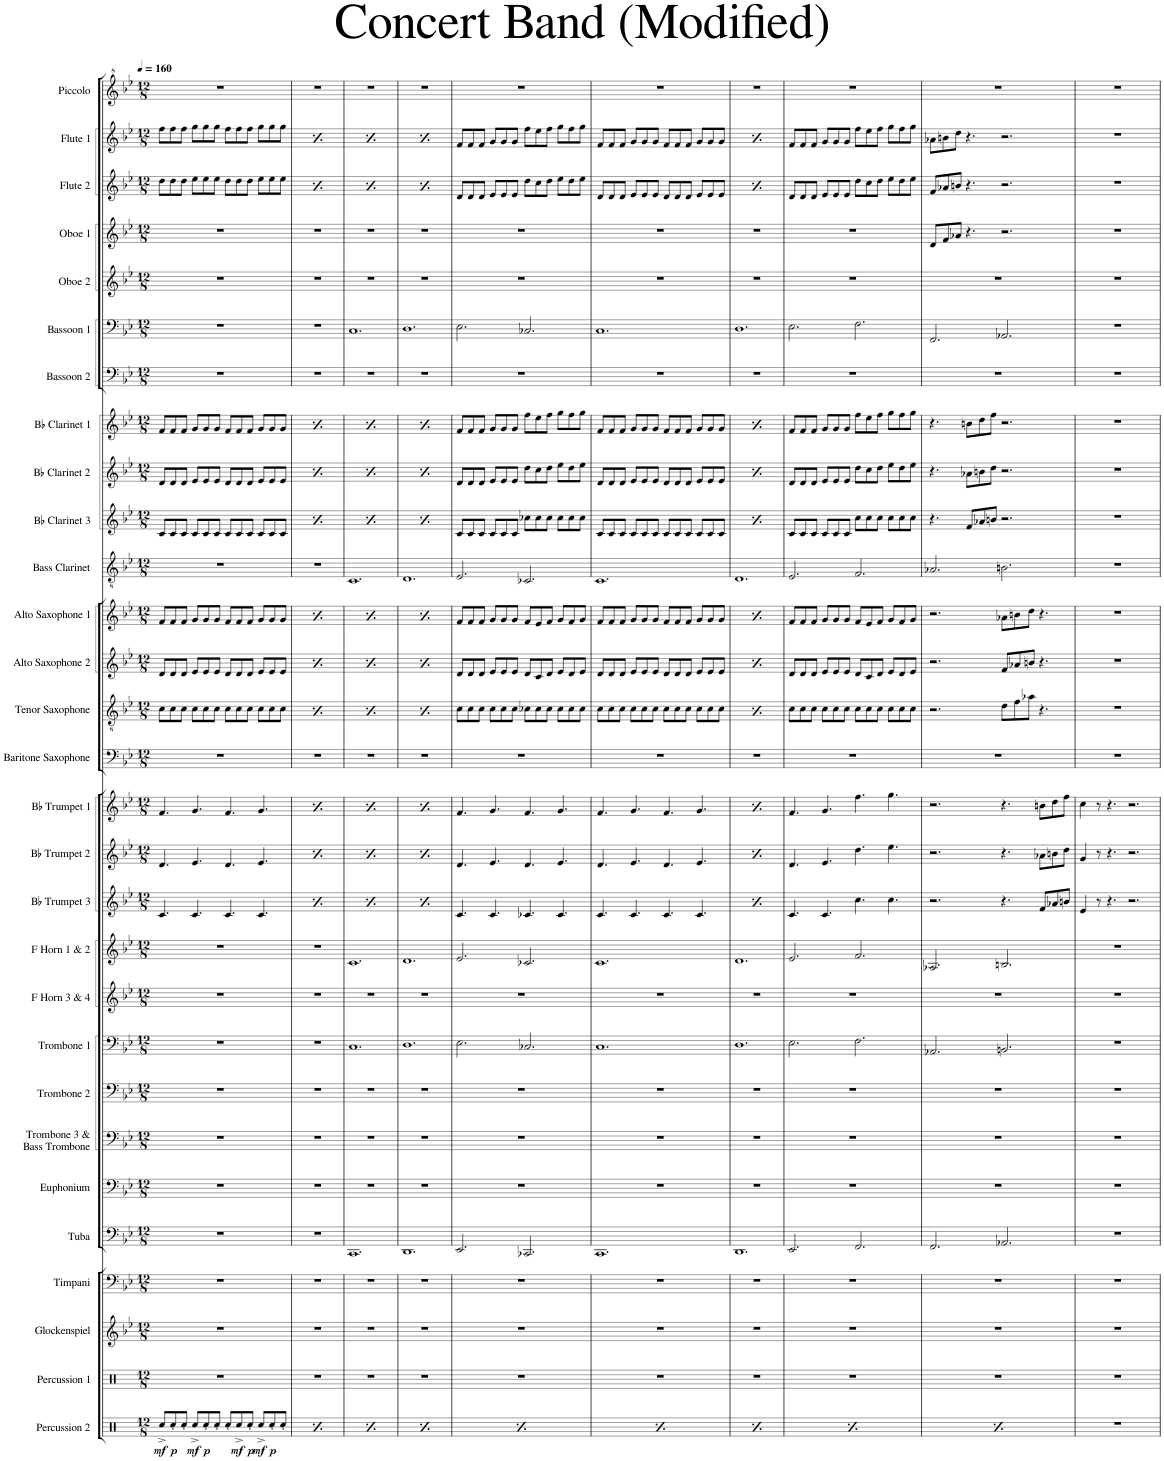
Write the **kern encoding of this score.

**kern	**dynam	**kern	**kern	**kern	**kern	**kern	**kern	**kern	**kern	**kern	**kern	**kern	**kern	**kern	**kern	**kern	**kern	**kern	**kern	**kern	**kern	**kern	**kern	**kern	**kern	**kern	**kern	**kern	**kern
*part29	*part29	*part28	*part27	*part26	*part25	*part24	*part23	*part22	*part21	*part20	*part19	*part18	*part17	*part16	*part15	*part14	*part13	*part12	*part11	*part10	*part9	*part8	*part7	*part6	*part5	*part4	*part3	*part2	*part1
*staff29	*staff29	*staff28	*staff27	*staff26	*staff25	*staff24	*staff23	*staff22	*staff21	*staff20	*staff19	*staff18	*staff17	*staff16	*staff15	*staff14	*staff13	*staff12	*staff11	*staff10	*staff9	*staff8	*staff7	*staff6	*staff5	*staff4	*staff3	*staff2	*staff1
*I"Percussion 2	*	*I"Percussion 1	*I"Glockenspiel	*I"Timpani	*I"Tuba	*I"Euphonium	*I"Trombone 3 &amp; Bass Trombone	*I"Trombone 2	*I"Trombone 1	*I"F Horn 3 &amp; 4	*I"F Horn 1 &amp; 2	*I"Bb Trumpet 3	*I"Bb Trumpet 2	*I"Bb Trumpet 1	*I"Baritone Saxophone	*I"Tenor Saxophone	*I"Alto Saxophone 2	*I"Alto Saxophone 1	*I"Bass Clarinet	*I"Bb Clarinet 3	*I"Bb Clarinet 2	*I"Bb Clarinet 1	*I"Bassoon 2	*I"Bassoon 1	*I"Oboe 2	*I"Oboe 1	*I"Flute 2	*I"Flute 1	*I"Piccolo
*I'Perc. 2	*	*I'Perc. 1	*I'Glk.	*I'Timp.	*I'Tba.	*I'Euph.	*I'Tbn. 3 B. Tbn.	*I'Tbn. 2	*I'Tbn. 1	*I'F Hn. 3 4	*I'F Hn. 1 2	*I'Bb Tpt. 3	*I'Bb Tpt. 2	*I'Bb Tpt. 1	*I'Bar. Sax.	*I'T. Sax.	*I'A. Sax. 2	*I'A. Sax. 1	*I'B. Cl.	*I'Bb Cl. 3	*I'Bb Cl. 2	*I'Bb Cl. 1	*I'Bsn. 2	*I'Bsn. 1	*I'Ob. 2	*I'Ob. 1	*I'Fl. 2	*I'Fl. 1	*I'Picc.
*clefX	*	*clefX	*clefG2	*clefF4	*clefF4	*clefF4	*clefF4	*clefF4	*clefF4	*clefG2	*clefG2	*clefG2	*clefG2	*clefG2	*clefF4	*clefGv2	*clefG2	*clefG2	*clefGv2	*clefG2	*clefG2	*clefG2	*clefF4	*clefF4	*clefG2	*clefG2	*clefG2	*clefG2	*clefG^2
*	*	*	*	*	*	*	*	*	*	*ITrd4c7	*ITrd4c7	*ITrd1c2	*ITrd1c2	*ITrd1c2	*ITrd12c21	*ITrd8c14	*ITrd5c9	*ITrd5c9	*ITrd8c14	*ITrd1c2	*ITrd1c2	*ITrd1c2	*	*	*	*	*	*	*ITrd-7c-12
*k[]	*	*k[]	*k[b-e-]	*k[b-e-]	*k[b-e-]	*k[b-e-]	*k[b-e-]	*k[b-e-]	*k[b-e-]	*k[b-e-]	*k[b-e-]	*k[b-e-]	*k[b-e-]	*k[b-e-]	*k[b-e-]	*k[b-e-]	*k[b-e-]	*k[b-e-]	*k[b-e-]	*k[b-e-]	*k[b-e-]	*k[b-e-]	*k[b-e-]	*k[b-e-]	*k[b-e-]	*k[b-e-]	*k[b-e-]	*k[b-e-]	*k[b-e-]
*M12/8	*	*M12/8	*M12/8	*M12/8	*M12/8	*M12/8	*M12/8	*M12/8	*M12/8	*M12/8	*M12/8	*M12/8	*M12/8	*M12/8	*M12/8	*M12/8	*M12/8	*M12/8	*M12/8	*M12/8	*M12/8	*M12/8	*M12/8	*M12/8	*M12/8	*M12/8	*M12/8	*M12/8	*M12/8
*MM160	*	*MM160	*MM160	*MM160	*MM160	*MM160	*MM160	*MM160	*MM160	*MM160	*MM160	*MM160	*MM160	*MM160	*MM160	*MM160	*MM160	*MM160	*MM160	*MM160	*MM160	*MM160	*MM160	*MM160	*MM160	*MM160	*MM160	*MM160	*MM160
=1	=1	=1	=1	=1	=1	=1	=1	=1	=1	=1	=1	=1	=1	=1	=1	=1	=1	=1	=1	=1	=1	=1	=1	=1	=1	=1	=1	=1	=1
!	!LO:DY:b	!	!	!	!	!	!	!	!	!	!	!	!	!	!	!	!	!	!	!	!	!	!	!	!	!	!	!	!
8Rcc^/L	mf	1.r	1.r	1.r	1.r	1.r	1.r	1.r	1.r	1.r	1.r	4.c/	4.d/	4.f/	1.r	8c\L	8d/L	8f/L	1.r	8c/L	8d/L	8f/L	1.r	1.r	1.r	1.r	8dd\L	8ff\L	1.r
!	!LO:DY:b	!	!	!	!	!	!	!	!	!	!	!	!	!	!	!	!	!	!	!	!	!	!	!	!	!	!	!	!
8Rcc'/	p	.	.	.	.	.	.	.	.	.	.	.	.	.	.	8c\	8d/	8f/	.	8c/	8d/	8f/	.	.	.	.	8dd\	8ff\	.
8Rcc'/J	.	.	.	.	.	.	.	.	.	.	.	.	.	.	.	8c\J	8d/J	8f/J	.	8c/J	8d/J	8f/J	.	.	.	.	8dd\J	8ff\J	.
!	!LO:DY:b	!	!	!	!	!	!	!	!	!	!	!	!	!	!	!	!	!	!	!	!	!	!	!	!	!	!	!	!
8Rcc^/L	mf	.	.	.	.	.	.	.	.	.	.	4.c/	4.e-/	4.g/	.	8c\L	8e-/L	8g/L	.	8c/L	8e-/L	8g/L	.	.	.	.	8ee-\L	8gg\L	.
!	!LO:DY:b	!	!	!	!	!	!	!	!	!	!	!	!	!	!	!	!	!	!	!	!	!	!	!	!	!	!	!	!
8Rcc'/	p	.	.	.	.	.	.	.	.	.	.	.	.	.	.	8c\	8e-/	8g/	.	8c/	8e-/	8g/	.	.	.	.	8ee-\	8gg\	.
8Rcc'/J	.	.	.	.	.	.	.	.	.	.	.	.	.	.	.	8c\J	8e-/J	8g/J	.	8c/J	8e-/J	8g/J	.	.	.	.	8ee-\J	8gg\J	.
8Rcc'/L	.	.	.	.	.	.	.	.	.	.	.	4.c/	4.d/	4.f/	.	8c\L	8d/L	8f/L	.	8c/L	8d/L	8f/L	.	.	.	.	8dd\L	8ff\L	.
!	!LO:DY:b	!	!	!	!	!	!	!	!	!	!	!	!	!	!	!	!	!	!	!	!	!	!	!	!	!	!	!	!
8Rcc^/	mf	.	.	.	.	.	.	.	.	.	.	.	.	.	.	8c\	8d/	8f/	.	8c/	8d/	8f/	.	.	.	.	8dd\	8ff\	.
!	!LO:DY:b	!	!	!	!	!	!	!	!	!	!	!	!	!	!	!	!	!	!	!	!	!	!	!	!	!	!	!	!
8Rcc'/J	p	.	.	.	.	.	.	.	.	.	.	.	.	.	.	8c\J	8d/J	8f/J	.	8c/J	8d/J	8f/J	.	.	.	.	8dd\J	8ff\J	.
!	!LO:DY:b	!	!	!	!	!	!	!	!	!	!	!	!	!	!	!	!	!	!	!	!	!	!	!	!	!	!	!	!
8Rcc^/L	mf	.	.	.	.	.	.	.	.	.	.	4.c/	4.e-/	4.g/	.	8c\L	8e-/L	8g/L	.	8c/L	8e-/L	8g/L	.	.	.	.	8ee-\L	8gg\L	.
!	!LO:DY:b	!	!	!	!	!	!	!	!	!	!	!	!	!	!	!	!	!	!	!	!	!	!	!	!	!	!	!	!
8Rcc'/	p	.	.	.	.	.	.	.	.	.	.	.	.	.	.	8c\	8e-/	8g/	.	8c/	8e-/	8g/	.	.	.	.	8ee-\	8gg\	.
8Rcc'/J	.	.	.	.	.	.	.	.	.	.	.	.	.	.	.	8c\J	8e-/J	8g/J	.	8c/J	8e-/J	8g/J	.	.	.	.	8ee-\J	8gg\J	.
=2	=2	=2	=2	=2	=2	=2	=2	=2	=2	=2	=2	=2	=2	=2	=2	=2	=2	=2	=2	=2	=2	=2	=2	=2	=2	=2	=2	=2	=2
!	!LO:DY:b	!	!	!	!	!	!	!	!	!	!	!	!	!	!	!	!	!	!	!	!	!	!	!	!	!	!	!	!
8Rcc^/L	mf	1.r	1.r	1.r	1.r	1.r	1.r	1.r	1.r	1.r	1.r	4.c/	4.d/	4.f/	1.r	8c\L	8d/L	8f/L	1.r	8c/L	8d/L	8f/L	1.r	1.r	1.r	1.r	8dd\L	8ff\L	1.r
!	!LO:DY:b	!	!	!	!	!	!	!	!	!	!	!	!	!	!	!	!	!	!	!	!	!	!	!	!	!	!	!	!
8Rcc'/	p	.	.	.	.	.	.	.	.	.	.	.	.	.	.	8c\	8d/	8f/	.	8c/	8d/	8f/	.	.	.	.	8dd\	8ff\	.
8Rcc'/J	.	.	.	.	.	.	.	.	.	.	.	.	.	.	.	8c\J	8d/J	8f/J	.	8c/J	8d/J	8f/J	.	.	.	.	8dd\J	8ff\J	.
!	!LO:DY:b	!	!	!	!	!	!	!	!	!	!	!	!	!	!	!	!	!	!	!	!	!	!	!	!	!	!	!	!
8Rcc^/L	mf	.	.	.	.	.	.	.	.	.	.	4.c/	4.e-/	4.g/	.	8c\L	8e-/L	8g/L	.	8c/L	8e-/L	8g/L	.	.	.	.	8ee-\L	8gg\L	.
!	!LO:DY:b	!	!	!	!	!	!	!	!	!	!	!	!	!	!	!	!	!	!	!	!	!	!	!	!	!	!	!	!
8Rcc'/	p	.	.	.	.	.	.	.	.	.	.	.	.	.	.	8c\	8e-/	8g/	.	8c/	8e-/	8g/	.	.	.	.	8ee-\	8gg\	.
8Rcc'/J	.	.	.	.	.	.	.	.	.	.	.	.	.	.	.	8c\J	8e-/J	8g/J	.	8c/J	8e-/J	8g/J	.	.	.	.	8ee-\J	8gg\J	.
8Rcc'/L	.	.	.	.	.	.	.	.	.	.	.	4.c/	4.d/	4.f/	.	8c\L	8d/L	8f/L	.	8c/L	8d/L	8f/L	.	.	.	.	8dd\L	8ff\L	.
!	!LO:DY:b	!	!	!	!	!	!	!	!	!	!	!	!	!	!	!	!	!	!	!	!	!	!	!	!	!	!	!	!
8Rcc^/	mf	.	.	.	.	.	.	.	.	.	.	.	.	.	.	8c\	8d/	8f/	.	8c/	8d/	8f/	.	.	.	.	8dd\	8ff\	.
!	!LO:DY:b	!	!	!	!	!	!	!	!	!	!	!	!	!	!	!	!	!	!	!	!	!	!	!	!	!	!	!	!
8Rcc'/J	p	.	.	.	.	.	.	.	.	.	.	.	.	.	.	8c\J	8d/J	8f/J	.	8c/J	8d/J	8f/J	.	.	.	.	8dd\J	8ff\J	.
!	!LO:DY:b	!	!	!	!	!	!	!	!	!	!	!	!	!	!	!	!	!	!	!	!	!	!	!	!	!	!	!	!
8Rcc^/L	mf	.	.	.	.	.	.	.	.	.	.	4.c/	4.e-/	4.g/	.	8c\L	8e-/L	8g/L	.	8c/L	8e-/L	8g/L	.	.	.	.	8ee-\L	8gg\L	.
!	!LO:DY:b	!	!	!	!	!	!	!	!	!	!	!	!	!	!	!	!	!	!	!	!	!	!	!	!	!	!	!	!
8Rcc'/	p	.	.	.	.	.	.	.	.	.	.	.	.	.	.	8c\	8e-/	8g/	.	8c/	8e-/	8g/	.	.	.	.	8ee-\	8gg\	.
8Rcc'/J	.	.	.	.	.	.	.	.	.	.	.	.	.	.	.	8c\J	8e-/J	8g/J	.	8c/J	8e-/J	8g/J	.	.	.	.	8ee-\J	8gg\J	.
=3	=3	=3	=3	=3	=3	=3	=3	=3	=3	=3	=3	=3	=3	=3	=3	=3	=3	=3	=3	=3	=3	=3	=3	=3	=3	=3	=3	=3	=3
!	!LO:DY:b	!	!	!	!	!	!	!	!	!	!	!	!	!	!	!	!	!	!	!	!	!	!	!	!	!	!	!	!
8Rcc^/L	mf	1.r	1.r	1.r	1.CC	1.r	1.r	1.r	1.C	1.r	1.c	4.c/	4.d/	4.f/	1.r	8c\L	8d/L	8f/L	1.C	8c/L	8d/L	8f/L	1.r	1.C	1.r	1.r	8dd\L	8ff\L	1.r
!	!LO:DY:b	!	!	!	!	!	!	!	!	!	!	!	!	!	!	!	!	!	!	!	!	!	!	!	!	!	!	!	!
8Rcc'/	p	.	.	.	.	.	.	.	.	.	.	.	.	.	.	8c\	8d/	8f/	.	8c/	8d/	8f/	.	.	.	.	8dd\	8ff\	.
8Rcc'/J	.	.	.	.	.	.	.	.	.	.	.	.	.	.	.	8c\J	8d/J	8f/J	.	8c/J	8d/J	8f/J	.	.	.	.	8dd\J	8ff\J	.
!	!LO:DY:b	!	!	!	!	!	!	!	!	!	!	!	!	!	!	!	!	!	!	!	!	!	!	!	!	!	!	!	!
8Rcc^/L	mf	.	.	.	.	.	.	.	.	.	.	4.c/	4.e-/	4.g/	.	8c\L	8e-/L	8g/L	.	8c/L	8e-/L	8g/L	.	.	.	.	8ee-\L	8gg\L	.
!	!LO:DY:b	!	!	!	!	!	!	!	!	!	!	!	!	!	!	!	!	!	!	!	!	!	!	!	!	!	!	!	!
8Rcc'/	p	.	.	.	.	.	.	.	.	.	.	.	.	.	.	8c\	8e-/	8g/	.	8c/	8e-/	8g/	.	.	.	.	8ee-\	8gg\	.
8Rcc'/J	.	.	.	.	.	.	.	.	.	.	.	.	.	.	.	8c\J	8e-/J	8g/J	.	8c/J	8e-/J	8g/J	.	.	.	.	8ee-\J	8gg\J	.
8Rcc'/L	.	.	.	.	.	.	.	.	.	.	.	4.c/	4.d/	4.f/	.	8c\L	8d/L	8f/L	.	8c/L	8d/L	8f/L	.	.	.	.	8dd\L	8ff\L	.
!	!LO:DY:b	!	!	!	!	!	!	!	!	!	!	!	!	!	!	!	!	!	!	!	!	!	!	!	!	!	!	!	!
8Rcc^/	mf	.	.	.	.	.	.	.	.	.	.	.	.	.	.	8c\	8d/	8f/	.	8c/	8d/	8f/	.	.	.	.	8dd\	8ff\	.
!	!LO:DY:b	!	!	!	!	!	!	!	!	!	!	!	!	!	!	!	!	!	!	!	!	!	!	!	!	!	!	!	!
8Rcc'/J	p	.	.	.	.	.	.	.	.	.	.	.	.	.	.	8c\J	8d/J	8f/J	.	8c/J	8d/J	8f/J	.	.	.	.	8dd\J	8ff\J	.
!	!LO:DY:b	!	!	!	!	!	!	!	!	!	!	!	!	!	!	!	!	!	!	!	!	!	!	!	!	!	!	!	!
8Rcc^/L	mf	.	.	.	.	.	.	.	.	.	.	4.c/	4.e-/	4.g/	.	8c\L	8e-/L	8g/L	.	8c/L	8e-/L	8g/L	.	.	.	.	8ee-\L	8gg\L	.
!	!LO:DY:b	!	!	!	!	!	!	!	!	!	!	!	!	!	!	!	!	!	!	!	!	!	!	!	!	!	!	!	!
8Rcc'/	p	.	.	.	.	.	.	.	.	.	.	.	.	.	.	8c\	8e-/	8g/	.	8c/	8e-/	8g/	.	.	.	.	8ee-\	8gg\	.
8Rcc'/J	.	.	.	.	.	.	.	.	.	.	.	.	.	.	.	8c\J	8e-/J	8g/J	.	8c/J	8e-/J	8g/J	.	.	.	.	8ee-\J	8gg\J	.
=4	=4	=4	=4	=4	=4	=4	=4	=4	=4	=4	=4	=4	=4	=4	=4	=4	=4	=4	=4	=4	=4	=4	=4	=4	=4	=4	=4	=4	=4
!	!LO:DY:b	!	!	!	!	!	!	!	!	!	!	!	!	!	!	!	!	!	!	!	!	!	!	!	!	!	!	!	!
8Rcc^/L	mf	1.r	1.r	1.r	1.DD	1.r	1.r	1.r	1.D	1.r	1.d	4.c/	4.d/	4.f/	1.r	8c\L	8d/L	8f/L	1.D	8c/L	8d/L	8f/L	1.r	1.D	1.r	1.r	8dd\L	8ff\L	1.r
!	!LO:DY:b	!	!	!	!	!	!	!	!	!	!	!	!	!	!	!	!	!	!	!	!	!	!	!	!	!	!	!	!
8Rcc'/	p	.	.	.	.	.	.	.	.	.	.	.	.	.	.	8c\	8d/	8f/	.	8c/	8d/	8f/	.	.	.	.	8dd\	8ff\	.
8Rcc'/J	.	.	.	.	.	.	.	.	.	.	.	.	.	.	.	8c\J	8d/J	8f/J	.	8c/J	8d/J	8f/J	.	.	.	.	8dd\J	8ff\J	.
!	!LO:DY:b	!	!	!	!	!	!	!	!	!	!	!	!	!	!	!	!	!	!	!	!	!	!	!	!	!	!	!	!
8Rcc^/L	mf	.	.	.	.	.	.	.	.	.	.	4.c/	4.e-/	4.g/	.	8c\L	8e-/L	8g/L	.	8c/L	8e-/L	8g/L	.	.	.	.	8ee-\L	8gg\L	.
!	!LO:DY:b	!	!	!	!	!	!	!	!	!	!	!	!	!	!	!	!	!	!	!	!	!	!	!	!	!	!	!	!
8Rcc'/	p	.	.	.	.	.	.	.	.	.	.	.	.	.	.	8c\	8e-/	8g/	.	8c/	8e-/	8g/	.	.	.	.	8ee-\	8gg\	.
8Rcc'/J	.	.	.	.	.	.	.	.	.	.	.	.	.	.	.	8c\J	8e-/J	8g/J	.	8c/J	8e-/J	8g/J	.	.	.	.	8ee-\J	8gg\J	.
8Rcc'/L	.	.	.	.	.	.	.	.	.	.	.	4.c/	4.d/	4.f/	.	8c\L	8d/L	8f/L	.	8c/L	8d/L	8f/L	.	.	.	.	8dd\L	8ff\L	.
!	!LO:DY:b	!	!	!	!	!	!	!	!	!	!	!	!	!	!	!	!	!	!	!	!	!	!	!	!	!	!	!	!
8Rcc^/	mf	.	.	.	.	.	.	.	.	.	.	.	.	.	.	8c\	8d/	8f/	.	8c/	8d/	8f/	.	.	.	.	8dd\	8ff\	.
!	!LO:DY:b	!	!	!	!	!	!	!	!	!	!	!	!	!	!	!	!	!	!	!	!	!	!	!	!	!	!	!	!
8Rcc'/J	p	.	.	.	.	.	.	.	.	.	.	.	.	.	.	8c\J	8d/J	8f/J	.	8c/J	8d/J	8f/J	.	.	.	.	8dd\J	8ff\J	.
!	!LO:DY:b	!	!	!	!	!	!	!	!	!	!	!	!	!	!	!	!	!	!	!	!	!	!	!	!	!	!	!	!
8Rcc^/L	mf	.	.	.	.	.	.	.	.	.	.	4.c/	4.e-/	4.g/	.	8c\L	8e-/L	8g/L	.	8c/L	8e-/L	8g/L	.	.	.	.	8ee-\L	8gg\L	.
!	!LO:DY:b	!	!	!	!	!	!	!	!	!	!	!	!	!	!	!	!	!	!	!	!	!	!	!	!	!	!	!	!
8Rcc'/	p	.	.	.	.	.	.	.	.	.	.	.	.	.	.	8c\	8e-/	8g/	.	8c/	8e-/	8g/	.	.	.	.	8ee-\	8gg\	.
8Rcc'/J	.	.	.	.	.	.	.	.	.	.	.	.	.	.	.	8c\J	8e-/J	8g/J	.	8c/J	8e-/J	8g/J	.	.	.	.	8ee-\J	8gg\J	.
=5	=5	=5	=5	=5	=5	=5	=5	=5	=5	=5	=5	=5	=5	=5	=5	=5	=5	=5	=5	=5	=5	=5	=5	=5	=5	=5	=5	=5	=5
!	!LO:DY:b	!	!	!	!	!	!	!	!	!	!	!	!	!	!	!	!	!	!	!	!	!	!	!	!	!	!	!	!
8Rcc^/L	mf	1.r	1.r	1.r	2.EE-/	1.r	1.r	1.r	2.E-\	1.r	2.e-/	4.c/	4.d/	4.f/	1.r	8c\L	8d/L	8f/L	2.E-/	8c/L	8d/L	8f/L	1.r	2.E-\	1.r	1.r	8d/L	8f/L	1.r
!	!LO:DY:b	!	!	!	!	!	!	!	!	!	!	!	!	!	!	!	!	!	!	!	!	!	!	!	!	!	!	!	!
8Rcc'/	p	.	.	.	.	.	.	.	.	.	.	.	.	.	.	8c\	8d/	8f/	.	8c/	8d/	8f/	.	.	.	.	8d/	8f/	.
8Rcc'/J	.	.	.	.	.	.	.	.	.	.	.	.	.	.	.	8c\J	8d/J	8f/J	.	8c/J	8d/J	8f/J	.	.	.	.	8d/J	8f/J	.
!	!LO:DY:b	!	!	!	!	!	!	!	!	!	!	!	!	!	!	!	!	!	!	!	!	!	!	!	!	!	!	!	!
8Rcc^/L	mf	.	.	.	.	.	.	.	.	.	.	4.c/	4.e-/	4.g/	.	8c\L	8e-/L	8g/L	.	8c/L	8e-/L	8g/L	.	.	.	.	8e-/L	8g/L	.
!	!LO:DY:b	!	!	!	!	!	!	!	!	!	!	!	!	!	!	!	!	!	!	!	!	!	!	!	!	!	!	!	!
8Rcc'/	p	.	.	.	.	.	.	.	.	.	.	.	.	.	.	8c\	8e-/	8g/	.	8c/	8e-/	8g/	.	.	.	.	8e-/	8g/	.
8Rcc'/J	.	.	.	.	.	.	.	.	.	.	.	.	.	.	.	8c\J	8e-/J	8g/J	.	8c/J	8e-/J	8g/J	.	.	.	.	8e-/J	8g/J	.
8Rcc'/L	.	.	.	.	2.CC-X/	.	.	.	2.C-X/	.	2.c-X/	4.c-X/	4.d/	4.f/	.	8c-X\L	8d/L	8f/L	2.C-X/	8cc-X\L	8dd\L	8ff\L	.	2.C-X/	.	.	8dd\L	8ff\L	.
!	!LO:DY:b	!	!	!	!	!	!	!	!	!	!	!	!	!	!	!	!	!	!	!	!	!	!	!	!	!	!	!	!
8Rcc^/	mf	.	.	.	.	.	.	.	.	.	.	.	.	.	.	8c-\	8c/	8e-/	.	8cc-\	8cc\	8ee-\	.	.	.	.	8cc\	8ee-\	.
!	!LO:DY:b	!	!	!	!	!	!	!	!	!	!	!	!	!	!	!	!	!	!	!	!	!	!	!	!	!	!	!	!
8Rcc'/J	p	.	.	.	.	.	.	.	.	.	.	.	.	.	.	8c-\J	8d/J	8f/J	.	8cc-\J	8dd\J	8ff\J	.	.	.	.	8dd\J	8ff\J	.
!	!LO:DY:b	!	!	!	!	!	!	!	!	!	!	!	!	!	!	!	!	!	!	!	!	!	!	!	!	!	!	!	!
8Rcc^/L	mf	.	.	.	.	.	.	.	.	.	.	4.c-/	4.e-/	4.g/	.	8c-\L	8e-/L	8g/L	.	8cc-\L	8ee-\L	8gg\L	.	.	.	.	8ee-\L	8gg\L	.
!	!LO:DY:b	!	!	!	!	!	!	!	!	!	!	!	!	!	!	!	!	!	!	!	!	!	!	!	!	!	!	!	!
8Rcc'/	p	.	.	.	.	.	.	.	.	.	.	.	.	.	.	8c-\	8d/	8f/	.	8cc-\	8dd\	8ff\	.	.	.	.	8dd\	8ff\	.
8Rcc'/J	.	.	.	.	.	.	.	.	.	.	.	.	.	.	.	8c-\J	8e-/J	8g/J	.	8cc-\J	8ee-\J	8gg\J	.	.	.	.	8ee-\J	8gg\J	.
=6	=6	=6	=6	=6	=6	=6	=6	=6	=6	=6	=6	=6	=6	=6	=6	=6	=6	=6	=6	=6	=6	=6	=6	=6	=6	=6	=6	=6	=6
!	!LO:DY:b	!	!	!	!	!	!	!	!	!	!	!	!	!	!	!	!	!	!	!	!	!	!	!	!	!	!	!	!
8Rcc^/L	mf	1.r	1.r	1.r	1.CC	1.r	1.r	1.r	1.C	1.r	1.c	4.c/	4.d/	4.f/	1.r	8c\L	8d/L	8f/L	1.C	8c/L	8d/L	8f/L	1.r	1.C	1.r	1.r	8d/L	8f/L	1.r
!	!LO:DY:b	!	!	!	!	!	!	!	!	!	!	!	!	!	!	!	!	!	!	!	!	!	!	!	!	!	!	!	!
8Rcc'/	p	.	.	.	.	.	.	.	.	.	.	.	.	.	.	8c\	8d/	8f/	.	8c/	8d/	8f/	.	.	.	.	8d/	8f/	.
8Rcc'/J	.	.	.	.	.	.	.	.	.	.	.	.	.	.	.	8c\J	8d/J	8f/J	.	8c/J	8d/J	8f/J	.	.	.	.	8d/J	8f/J	.
!	!LO:DY:b	!	!	!	!	!	!	!	!	!	!	!	!	!	!	!	!	!	!	!	!	!	!	!	!	!	!	!	!
8Rcc^/L	mf	.	.	.	.	.	.	.	.	.	.	4.c/	4.e-/	4.g/	.	8c\L	8e-/L	8g/L	.	8c/L	8e-/L	8g/L	.	.	.	.	8e-/L	8g/L	.
!	!LO:DY:b	!	!	!	!	!	!	!	!	!	!	!	!	!	!	!	!	!	!	!	!	!	!	!	!	!	!	!	!
8Rcc'/	p	.	.	.	.	.	.	.	.	.	.	.	.	.	.	8c\	8e-/	8g/	.	8c/	8e-/	8g/	.	.	.	.	8e-/	8g/	.
8Rcc'/J	.	.	.	.	.	.	.	.	.	.	.	.	.	.	.	8c\J	8e-/J	8g/J	.	8c/J	8e-/J	8g/J	.	.	.	.	8e-/J	8g/J	.
8Rcc'/L	.	.	.	.	.	.	.	.	.	.	.	4.c/	4.d/	4.f/	.	8c\L	8d/L	8f/L	.	8c/L	8d/L	8f/L	.	.	.	.	8d/L	8f/L	.
!	!LO:DY:b	!	!	!	!	!	!	!	!	!	!	!	!	!	!	!	!	!	!	!	!	!	!	!	!	!	!	!	!
8Rcc^/	mf	.	.	.	.	.	.	.	.	.	.	.	.	.	.	8c\	8d/	8f/	.	8c/	8d/	8f/	.	.	.	.	8d/	8f/	.
!	!LO:DY:b	!	!	!	!	!	!	!	!	!	!	!	!	!	!	!	!	!	!	!	!	!	!	!	!	!	!	!	!
8Rcc'/J	p	.	.	.	.	.	.	.	.	.	.	.	.	.	.	8c\J	8d/J	8f/J	.	8c/J	8d/J	8f/J	.	.	.	.	8d/J	8f/J	.
!	!LO:DY:b	!	!	!	!	!	!	!	!	!	!	!	!	!	!	!	!	!	!	!	!	!	!	!	!	!	!	!	!
8Rcc^/L	mf	.	.	.	.	.	.	.	.	.	.	4.c/	4.e-/	4.g/	.	8c\L	8e-/L	8g/L	.	8c/L	8e-/L	8g/L	.	.	.	.	8e-/L	8g/L	.
!	!LO:DY:b	!	!	!	!	!	!	!	!	!	!	!	!	!	!	!	!	!	!	!	!	!	!	!	!	!	!	!	!
8Rcc'/	p	.	.	.	.	.	.	.	.	.	.	.	.	.	.	8c\	8e-/	8g/	.	8c/	8e-/	8g/	.	.	.	.	8e-/	8g/	.
8Rcc'/J	.	.	.	.	.	.	.	.	.	.	.	.	.	.	.	8c\J	8e-/J	8g/J	.	8c/J	8e-/J	8g/J	.	.	.	.	8e-/J	8g/J	.
=7	=7	=7	=7	=7	=7	=7	=7	=7	=7	=7	=7	=7	=7	=7	=7	=7	=7	=7	=7	=7	=7	=7	=7	=7	=7	=7	=7	=7	=7
!	!LO:DY:b	!	!	!	!	!	!	!	!	!	!	!	!	!	!	!	!	!	!	!	!	!	!	!	!	!	!	!	!
8Rcc^/L	mf	1.r	1.r	1.r	1.DD	1.r	1.r	1.r	1.D	1.r	1.d	4.c/	4.d/	4.f/	1.r	8c\L	8d/L	8f/L	1.D	8c/L	8d/L	8f/L	1.r	1.D	1.r	1.r	8d/L	8f/L	1.r
!	!LO:DY:b	!	!	!	!	!	!	!	!	!	!	!	!	!	!	!	!	!	!	!	!	!	!	!	!	!	!	!	!
8Rcc'/	p	.	.	.	.	.	.	.	.	.	.	.	.	.	.	8c\	8d/	8f/	.	8c/	8d/	8f/	.	.	.	.	8d/	8f/	.
8Rcc'/J	.	.	.	.	.	.	.	.	.	.	.	.	.	.	.	8c\J	8d/J	8f/J	.	8c/J	8d/J	8f/J	.	.	.	.	8d/J	8f/J	.
!	!LO:DY:b	!	!	!	!	!	!	!	!	!	!	!	!	!	!	!	!	!	!	!	!	!	!	!	!	!	!	!	!
8Rcc^/L	mf	.	.	.	.	.	.	.	.	.	.	4.c/	4.e-/	4.g/	.	8c\L	8e-/L	8g/L	.	8c/L	8e-/L	8g/L	.	.	.	.	8e-/L	8g/L	.
!	!LO:DY:b	!	!	!	!	!	!	!	!	!	!	!	!	!	!	!	!	!	!	!	!	!	!	!	!	!	!	!	!
8Rcc'/	p	.	.	.	.	.	.	.	.	.	.	.	.	.	.	8c\	8e-/	8g/	.	8c/	8e-/	8g/	.	.	.	.	8e-/	8g/	.
8Rcc'/J	.	.	.	.	.	.	.	.	.	.	.	.	.	.	.	8c\J	8e-/J	8g/J	.	8c/J	8e-/J	8g/J	.	.	.	.	8e-/J	8g/J	.
8Rcc'/L	.	.	.	.	.	.	.	.	.	.	.	4.c/	4.d/	4.f/	.	8c\L	8d/L	8f/L	.	8c/L	8d/L	8f/L	.	.	.	.	8d/L	8f/L	.
!	!LO:DY:b	!	!	!	!	!	!	!	!	!	!	!	!	!	!	!	!	!	!	!	!	!	!	!	!	!	!	!	!
8Rcc^/	mf	.	.	.	.	.	.	.	.	.	.	.	.	.	.	8c\	8d/	8f/	.	8c/	8d/	8f/	.	.	.	.	8d/	8f/	.
!	!LO:DY:b	!	!	!	!	!	!	!	!	!	!	!	!	!	!	!	!	!	!	!	!	!	!	!	!	!	!	!	!
8Rcc'/J	p	.	.	.	.	.	.	.	.	.	.	.	.	.	.	8c\J	8d/J	8f/J	.	8c/J	8d/J	8f/J	.	.	.	.	8d/J	8f/J	.
!	!LO:DY:b	!	!	!	!	!	!	!	!	!	!	!	!	!	!	!	!	!	!	!	!	!	!	!	!	!	!	!	!
8Rcc^/L	mf	.	.	.	.	.	.	.	.	.	.	4.c/	4.e-/	4.g/	.	8c\L	8e-/L	8g/L	.	8c/L	8e-/L	8g/L	.	.	.	.	8e-/L	8g/L	.
!	!LO:DY:b	!	!	!	!	!	!	!	!	!	!	!	!	!	!	!	!	!	!	!	!	!	!	!	!	!	!	!	!
8Rcc'/	p	.	.	.	.	.	.	.	.	.	.	.	.	.	.	8c\	8e-/	8g/	.	8c/	8e-/	8g/	.	.	.	.	8e-/	8g/	.
8Rcc'/J	.	.	.	.	.	.	.	.	.	.	.	.	.	.	.	8c\J	8e-/J	8g/J	.	8c/J	8e-/J	8g/J	.	.	.	.	8e-/J	8g/J	.
=8	=8	=8	=8	=8	=8	=8	=8	=8	=8	=8	=8	=8	=8	=8	=8	=8	=8	=8	=8	=8	=8	=8	=8	=8	=8	=8	=8	=8	=8
!	!LO:DY:b	!	!	!	!	!	!	!	!	!	!	!	!	!	!	!	!	!	!	!	!	!	!	!	!	!	!	!	!
8Rcc^/L	mf	1.r	1.r	1.r	2.EE-/	1.r	1.r	1.r	2.E-\	1.r	2.e-/	4.c/	4.d/	4.f/	1.r	8c\L	8d/L	8f/L	2.E-/	8c/L	8d/L	8f/L	1.r	2.E-\	1.r	1.r	8d/L	8f/L	1.r
!	!LO:DY:b	!	!	!	!	!	!	!	!	!	!	!	!	!	!	!	!	!	!	!	!	!	!	!	!	!	!	!	!
8Rcc'/	p	.	.	.	.	.	.	.	.	.	.	.	.	.	.	8c\	8d/	8f/	.	8c/	8d/	8f/	.	.	.	.	8d/	8f/	.
8Rcc'/J	.	.	.	.	.	.	.	.	.	.	.	.	.	.	.	8c\J	8d/J	8f/J	.	8c/J	8d/J	8f/J	.	.	.	.	8d/J	8f/J	.
!	!LO:DY:b	!	!	!	!	!	!	!	!	!	!	!	!	!	!	!	!	!	!	!	!	!	!	!	!	!	!	!	!
8Rcc^/L	mf	.	.	.	.	.	.	.	.	.	.	4.c/	4.e-/	4.g/	.	8c\L	8e-/L	8g/L	.	8c/L	8e-/L	8g/L	.	.	.	.	8e-/L	8g/L	.
!	!LO:DY:b	!	!	!	!	!	!	!	!	!	!	!	!	!	!	!	!	!	!	!	!	!	!	!	!	!	!	!	!
8Rcc'/	p	.	.	.	.	.	.	.	.	.	.	.	.	.	.	8c\	8e-/	8g/	.	8c/	8e-/	8g/	.	.	.	.	8e-/	8g/	.
8Rcc'/J	.	.	.	.	.	.	.	.	.	.	.	.	.	.	.	8c\J	8e-/J	8g/J	.	8c/J	8e-/J	8g/J	.	.	.	.	8e-/J	8g/J	.
8Rcc'/L	.	.	.	.	2.FF/	.	.	.	2.F\	.	2.f/	4.cc\	4.dd\	4.ff\	.	8c\L	8d/L	8f/L	2.F/	8cc\L	8dd\L	8ff\L	.	2.F\	.	.	8dd\L	8ff\L	.
!	!LO:DY:b	!	!	!	!	!	!	!	!	!	!	!	!	!	!	!	!	!	!	!	!	!	!	!	!	!	!	!	!
8Rcc^/	mf	.	.	.	.	.	.	.	.	.	.	.	.	.	.	8c\	8c/	8e-/	.	8cc\	8cc\	8ee-\	.	.	.	.	8cc\	8ee-\	.
!	!LO:DY:b	!	!	!	!	!	!	!	!	!	!	!	!	!	!	!	!	!	!	!	!	!	!	!	!	!	!	!	!
8Rcc'/J	p	.	.	.	.	.	.	.	.	.	.	.	.	.	.	8c\J	8d/J	8f/J	.	8cc\J	8dd\J	8ff\J	.	.	.	.	8dd\J	8ff\J	.
!	!LO:DY:b	!	!	!	!	!	!	!	!	!	!	!	!	!	!	!	!	!	!	!	!	!	!	!	!	!	!	!	!
8Rcc^/L	mf	.	.	.	.	.	.	.	.	.	.	4.cc\	4.ee-\	4.gg\	.	8c\L	8e-/L	8g/L	.	8cc\L	8ee-\L	8gg\L	.	.	.	.	8ee-\L	8gg\L	.
!	!LO:DY:b	!	!	!	!	!	!	!	!	!	!	!	!	!	!	!	!	!	!	!	!	!	!	!	!	!	!	!	!
8Rcc'/	p	.	.	.	.	.	.	.	.	.	.	.	.	.	.	8c\	8d/	8f/	.	8cc\	8dd\	8ff\	.	.	.	.	8dd\	8ff\	.
8Rcc'/J	.	.	.	.	.	.	.	.	.	.	.	.	.	.	.	8c\J	8e-/J	8g/J	.	8cc\J	8ee-\J	8gg\J	.	.	.	.	8ee-\J	8gg\J	.
=9	=9	=9	=9	=9	=9	=9	=9	=9	=9	=9	=9	=9	=9	=9	=9	=9	=9	=9	=9	=9	=9	=9	=9	=9	=9	=9	=9	=9	=9
!	!LO:DY:b	!	!	!	!	!	!	!	!	!	!	!	!	!	!	!	!	!	!	!	!	!	!	!	!	!	!	!	!
8Rcc^/L	mf	1.r	1.r	1.r	2.FF/	1.r	1.r	1.r	2.AA-X/	1.r	2.A-X/	2.r	2.r	2.r	1.r	2.r	2.r	2.r	2.A-X/	4.r	4.r	4.r	1.r	2.FF/	1.r	8d/L	8f/L	8a-X\L	1.r
!	!LO:DY:b	!	!	!	!	!	!	!	!	!	!	!	!	!	!	!	!	!	!	!	!	!	!	!	!	!	!	!	!
8Rcc'/	p	.	.	.	.	.	.	.	.	.	.	.	.	.	.	.	.	.	.	.	.	.	.	.	.	8f/	8a-X/	8bn\	.
8Rcc'/J	.	.	.	.	.	.	.	.	.	.	.	.	.	.	.	.	.	.	.	.	.	.	.	.	.	8a-X/J	8bn/J	8dd\J	.
!	!LO:DY:b	!	!	!	!	!	!	!	!	!	!	!	!	!	!	!	!	!	!	!	!	!	!	!	!	!	!	!	!
8Rcc^/L	mf	.	.	.	.	.	.	.	.	.	.	.	.	.	.	.	.	.	.	8f/L	8a-X\L	8bn\L	.	.	.	4.r	4.r	4.r	.
!	!LO:DY:b	!	!	!	!	!	!	!	!	!	!	!	!	!	!	!	!	!	!	!	!	!	!	!	!	!	!	!	!
8Rcc'/	p	.	.	.	.	.	.	.	.	.	.	.	.	.	.	.	.	.	.	8a-X/	8bn\	8dd\	.	.	.	.	.	.	.
8Rcc'/J	.	.	.	.	.	.	.	.	.	.	.	.	.	.	.	.	.	.	.	8bn/J	8dd\J	8ff\J	.	.	.	.	.	.	.
8Rcc'/L	.	.	.	.	2.AA-X/	.	.	.	2.BBn/	.	2.Bn/	4.r	4.r	4.r	.	8d\L	8f/L	8a-X\L	2.Bn\	2.r	2.r	2.r	.	2.AA-X/	.	2.r	2.r	2.r	.
!	!LO:DY:b	!	!	!	!	!	!	!	!	!	!	!	!	!	!	!	!	!	!	!	!	!	!	!	!	!	!	!	!
8Rcc^/	mf	.	.	.	.	.	.	.	.	.	.	.	.	.	.	8f\	8a-X/	8bn\	.	.	.	.	.	.	.	.	.	.	.
!	!LO:DY:b	!	!	!	!	!	!	!	!	!	!	!	!	!	!	!	!	!	!	!	!	!	!	!	!	!	!	!	!
8Rcc'/J	p	.	.	.	.	.	.	.	.	.	.	.	.	.	.	8a-X\J	8bn/J	8dd\J	.	.	.	.	.	.	.	.	.	.	.
!	!LO:DY:b	!	!	!	!	!	!	!	!	!	!	!	!	!	!	!	!	!	!	!	!	!	!	!	!	!	!	!	!
8Rcc^/L	mf	.	.	.	.	.	.	.	.	.	.	8f/L	8a-X\L	8bn\L	.	4.r	4.r	4.r	.	.	.	.	.	.	.	.	.	.	.
!	!LO:DY:b	!	!	!	!	!	!	!	!	!	!	!	!	!	!	!	!	!	!	!	!	!	!	!	!	!	!	!	!
8Rcc'/	p	.	.	.	.	.	.	.	.	.	.	8a-X/	8bn\	8dd\	.	.	.	.	.	.	.	.	.	.	.	.	.	.	.
8Rcc'/J	.	.	.	.	.	.	.	.	.	.	.	8bn/J	8dd\J	8ff\J	.	.	.	.	.	.	.	.	.	.	.	.	.	.	.
=10	=10	=10	=10	=10	=10	=10	=10	=10	=10	=10	=10	=10	=10	=10	=10	=10	=10	=10	=10	=10	=10	=10	=10	=10	=10	=10	=10	=10	=10
1.r	.	1.r	1.r	1.r	1.r	1.r	1.r	1.r	1.r	1.r	1.r	4e-/	4g/	4cc\	1.r	1.r	1.r	1.r	1.r	1.r	1.r	1.r	1.r	1.r	1.r	1.r	1.r	1.r	1.r
.	.	.	.	.	.	.	.	.	.	.	.	8r	8r	8r	.	.	.	.	.	.	.	.	.	.	.	.	.	.	.
.	.	.	.	.	.	.	.	.	.	.	.	4.r	4.r	4.r	.	.	.	.	.	.	.	.	.	.	.	.	.	.	.
.	.	.	.	.	.	.	.	.	.	.	.	2.r	2.r	2.r	.	.	.	.	.	.	.	.	.	.	.	.	.	.	.
=	=	=	=	=	=	=	=	=	=	=	=	=	=	=	=	=	=	=	=	=	=	=	=	=	=	=	=	=	=
*-	*-	*-	*-	*-	*-	*-	*-	*-	*-	*-	*-	*-	*-	*-	*-	*-	*-	*-	*-	*-	*-	*-	*-	*-	*-	*-	*-	*-	*-
